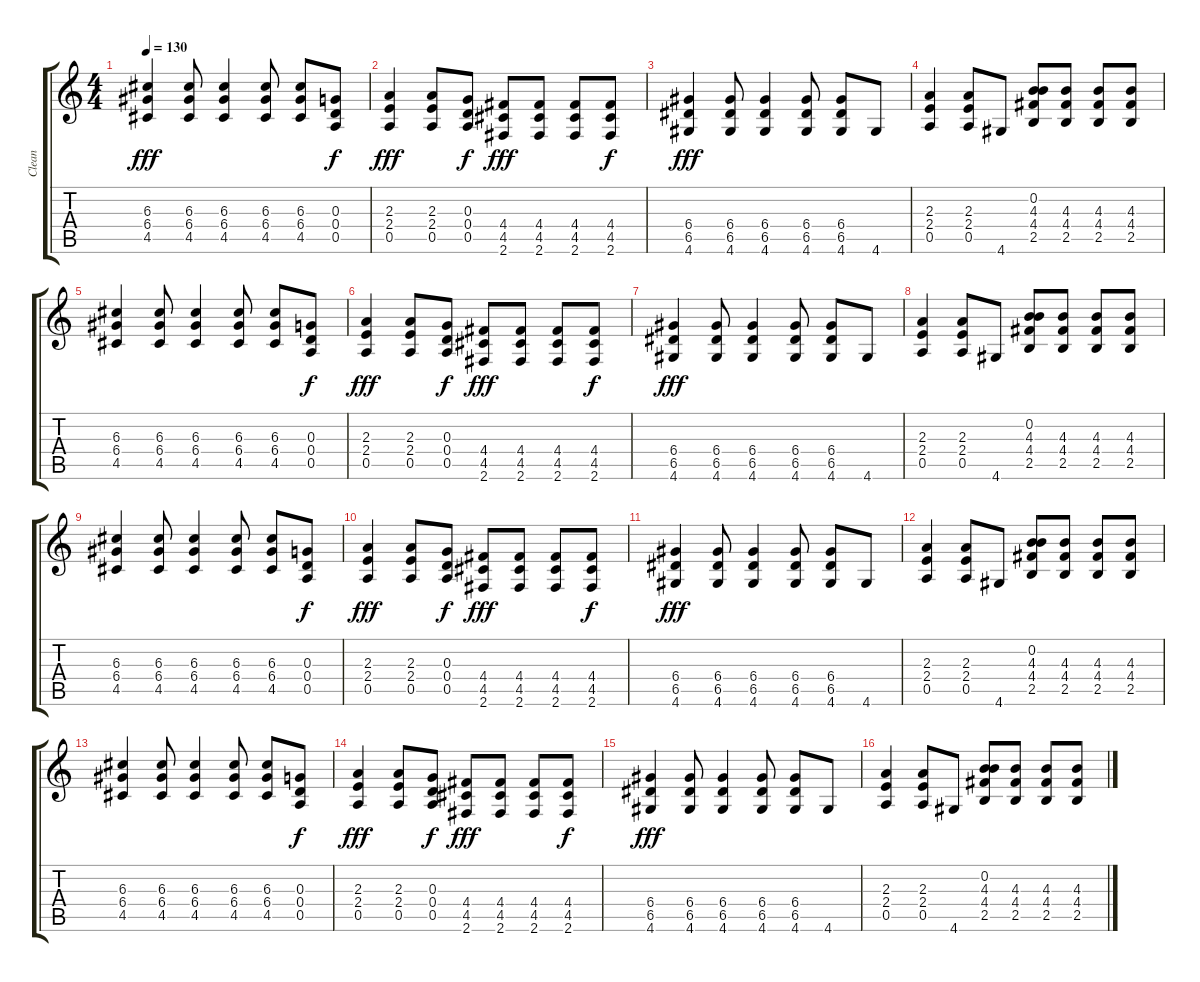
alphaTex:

\track ("Clean" "Clean") {instrument electricguitarclean}
\staff {score tabs}
\tuning (E4 B3 G3 D3 A2 E2) {hide}
\ts (4 4)
\tempo 130
\clef g2
\ks c
(6.3 6.4 4.5).4{dy fff instrument electricguitarclean} (6.3 6.4 4.5).8 (6.3 6.4 4.5).4 (6.3 6.4 4.5).8 (6.3 6.4 4.5).8 (0.3 0.4 0.5).8{dy f} |
(2.3 2.4 0.5).4{dy fff} (2.3 2.4 0.5).8 (0.3 0.4 0.5).8{dy f} (4.4 4.5 2.6).8{dy fff} (4.4 4.5 2.6).8 (4.4 4.5 2.6).8 (4.4 4.5 2.6).8{dy f} |
(6.4 6.5 4.6).4{dy fff} (6.4 6.5 4.6).8 (6.4 6.5 4.6).4 (6.4 6.5 4.6).8 (6.4 6.5 4.6).8 4.6.8 |
(2.3 2.4 0.5).4 (2.3 2.4 0.5).8 4.6.8 (0.2 4.3 4.4 2.5).8 (4.3 4.4 2.5).8 (4.3 4.4 2.5).8 (4.3 4.4 2.5).8 |
(6.3 6.4 4.5).4 (6.3 6.4 4.5).8 (6.3 6.4 4.5).4 (6.3 6.4 4.5).8 (6.3 6.4 4.5).8 (0.3 0.4 0.5).8{dy f} |
(2.3 2.4 0.5).4{dy fff} (2.3 2.4 0.5).8 (0.3 0.4 0.5).8{dy f} (4.4 4.5 2.6).8{dy fff} (4.4 4.5 2.6).8 (4.4 4.5 2.6).8 (4.4 4.5 2.6).8{dy f} |
(6.4 6.5 4.6).4{dy fff} (6.4 6.5 4.6).8 (6.4 6.5 4.6).4 (6.4 6.5 4.6).8 (6.4 6.5 4.6).8 4.6.8 |
(2.3 2.4 0.5).4 (2.3 2.4 0.5).8 4.6.8 (0.2 4.3 4.4 2.5).8 (4.3 4.4 2.5).8 (4.3 4.4 2.5).8 (4.3 4.4 2.5).8 |
(6.3 6.4 4.5).4 (6.3 6.4 4.5).8 (6.3 6.4 4.5).4 (6.3 6.4 4.5).8 (6.3 6.4 4.5).8 (0.3 0.4 0.5).8{dy f} |
(2.3 2.4 0.5).4{dy fff} (2.3 2.4 0.5).8 (0.3 0.4 0.5).8{dy f} (4.4 4.5 2.6).8{dy fff} (4.4 4.5 2.6).8 (4.4 4.5 2.6).8 (4.4 4.5 2.6).8{dy f} |
(6.4 6.5 4.6).4{dy fff} (6.4 6.5 4.6).8 (6.4 6.5 4.6).4 (6.4 6.5 4.6).8 (6.4 6.5 4.6).8 4.6.8 |
(2.3 2.4 0.5).4 (2.3 2.4 0.5).8 4.6.8 (0.2 4.3 4.4 2.5).8 (4.3 4.4 2.5).8 (4.3 4.4 2.5).8 (4.3 4.4 2.5).8 |
(6.3 6.4 4.5).4 (6.3 6.4 4.5).8 (6.3 6.4 4.5).4 (6.3 6.4 4.5).8 (6.3 6.4 4.5).8 (0.3 0.4 0.5).8{dy f} |
(2.3 2.4 0.5).4{dy fff} (2.3 2.4 0.5).8 (0.3 0.4 0.5).8{dy f} (4.4 4.5 2.6).8{dy fff} (4.4 4.5 2.6).8 (4.4 4.5 2.6).8 (4.4 4.5 2.6).8{dy f} |
(6.4 6.5 4.6).4{dy fff} (6.4 6.5 4.6).8 (6.4 6.5 4.6).4 (6.4 6.5 4.6).8 (6.4 6.5 4.6).8 4.6.8 |
(2.3 2.4 0.5).4 (2.3 2.4 0.5).8 4.6.8 (0.2 4.3 4.4 2.5).8 (4.3 4.4 2.5).8 (4.3 4.4 2.5).8 (4.3 4.4 2.5).8
